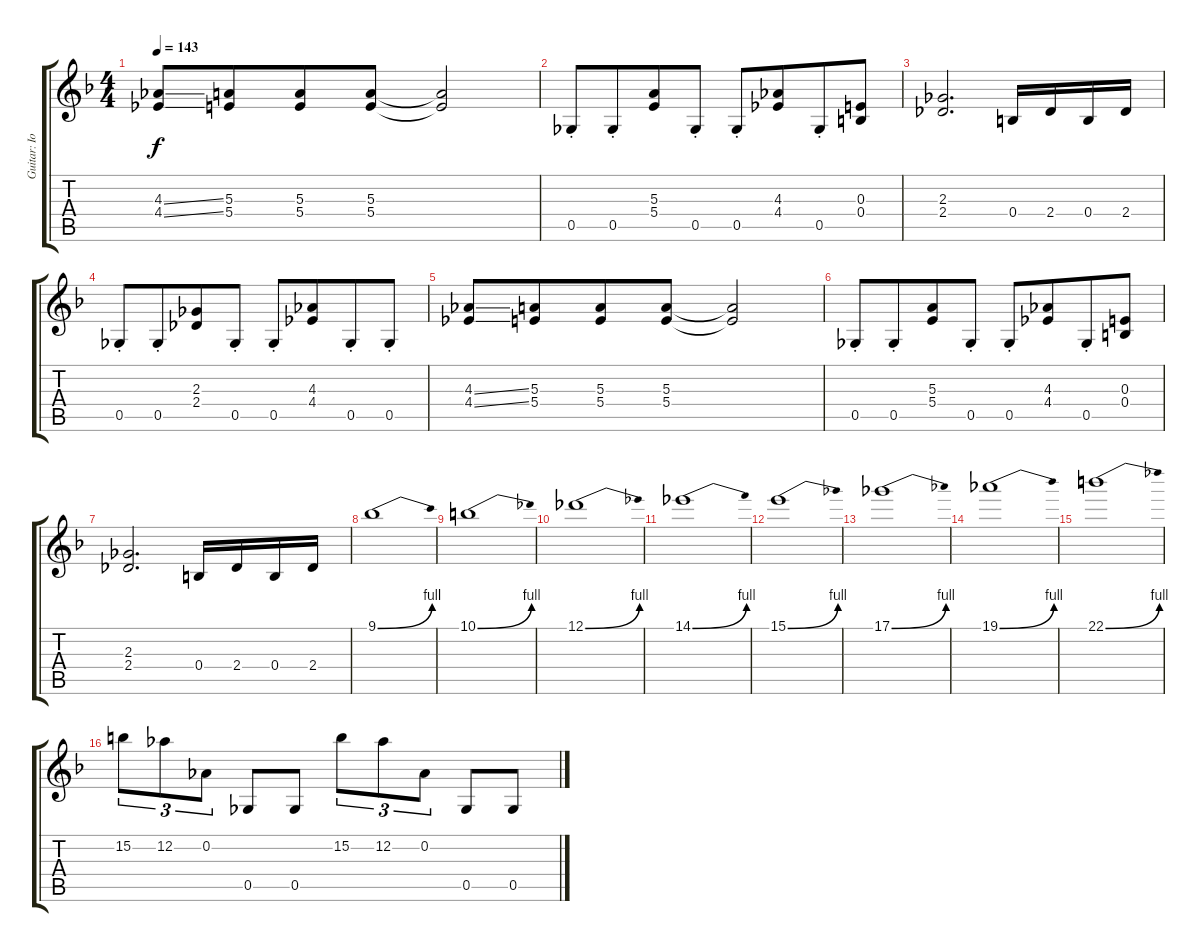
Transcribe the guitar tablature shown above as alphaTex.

\track ("Guitar: IommI" "Guitar: Io") {instrument distortionguitar}
\staff {score tabs}
\tuning (Db4 Ab3 E3 B2 Gb2 Db2) {hide}
\ts (4 4)
\tempo 143
\clef g2
\ks f
(4.3{ss} 4.4{ss}).8{dy f} (5.3 5.4).8{beam merge} (5.3 5.4).8 (5.3 5.4).8 (5.3{t} 5.4{t}).2 |
0.5{st}.8 0.5{st}.8{beam merge} (5.3 5.4).8 0.5{st}.8 0.5{st}.8 (4.3 4.4).8{beam merge} 0.5{st}.8 (0.3 0.4).8 |
(2.3 2.4).2{d} 0.4.16 2.4.16 0.4.16 2.4.16 |
0.5{st}.8 0.5{st}.8{beam merge} (2.3 2.4).8 0.5{st}.8 0.5{st}.8 (4.3 4.4).8{beam merge} 0.5{st}.8 0.5{st}.8 |
(4.3{ss} 4.4{ss}).8 (5.3 5.4).8{beam merge} (5.3 5.4).8 (5.3 5.4).8 (5.3{t} 5.4{t}).2 |
0.5{st}.8 0.5{st}.8{beam merge} (5.3 5.4).8 0.5{st}.8 0.5{st}.8 (4.3 4.4).8{beam merge} 0.5{st}.8 (0.3 0.4).8 |
(2.3 2.4).2{d} 0.4.16 2.4.16 0.4.16 2.4.16 |
9.1{be (bend 0 0 60 4)}.1 |
10.1{be (bend 0 0 60 4)}.1 |
12.1{be (bend 0 0 60 4)}.1 |
14.1{be (bend 0 0 60 4)}.1 |
15.1{be (bend 0 0 60 4)}.1 |
17.1{be (bend 0 0 60 4)}.1 |
19.1{be (bend 0 0 60 4)}.1 |
22.1{be (bend 0 0 60 4)}.1 |
15.2.8{tu (3 2)} 12.2.8{tu (3 2)} 0.2.8{tu (3 2)} 0.5.8 0.5.8 15.2.8{tu (3 2)} 12.2.8{tu (3 2)} 0.2.8{tu (3 2)} 0.5.8 0.5.8
